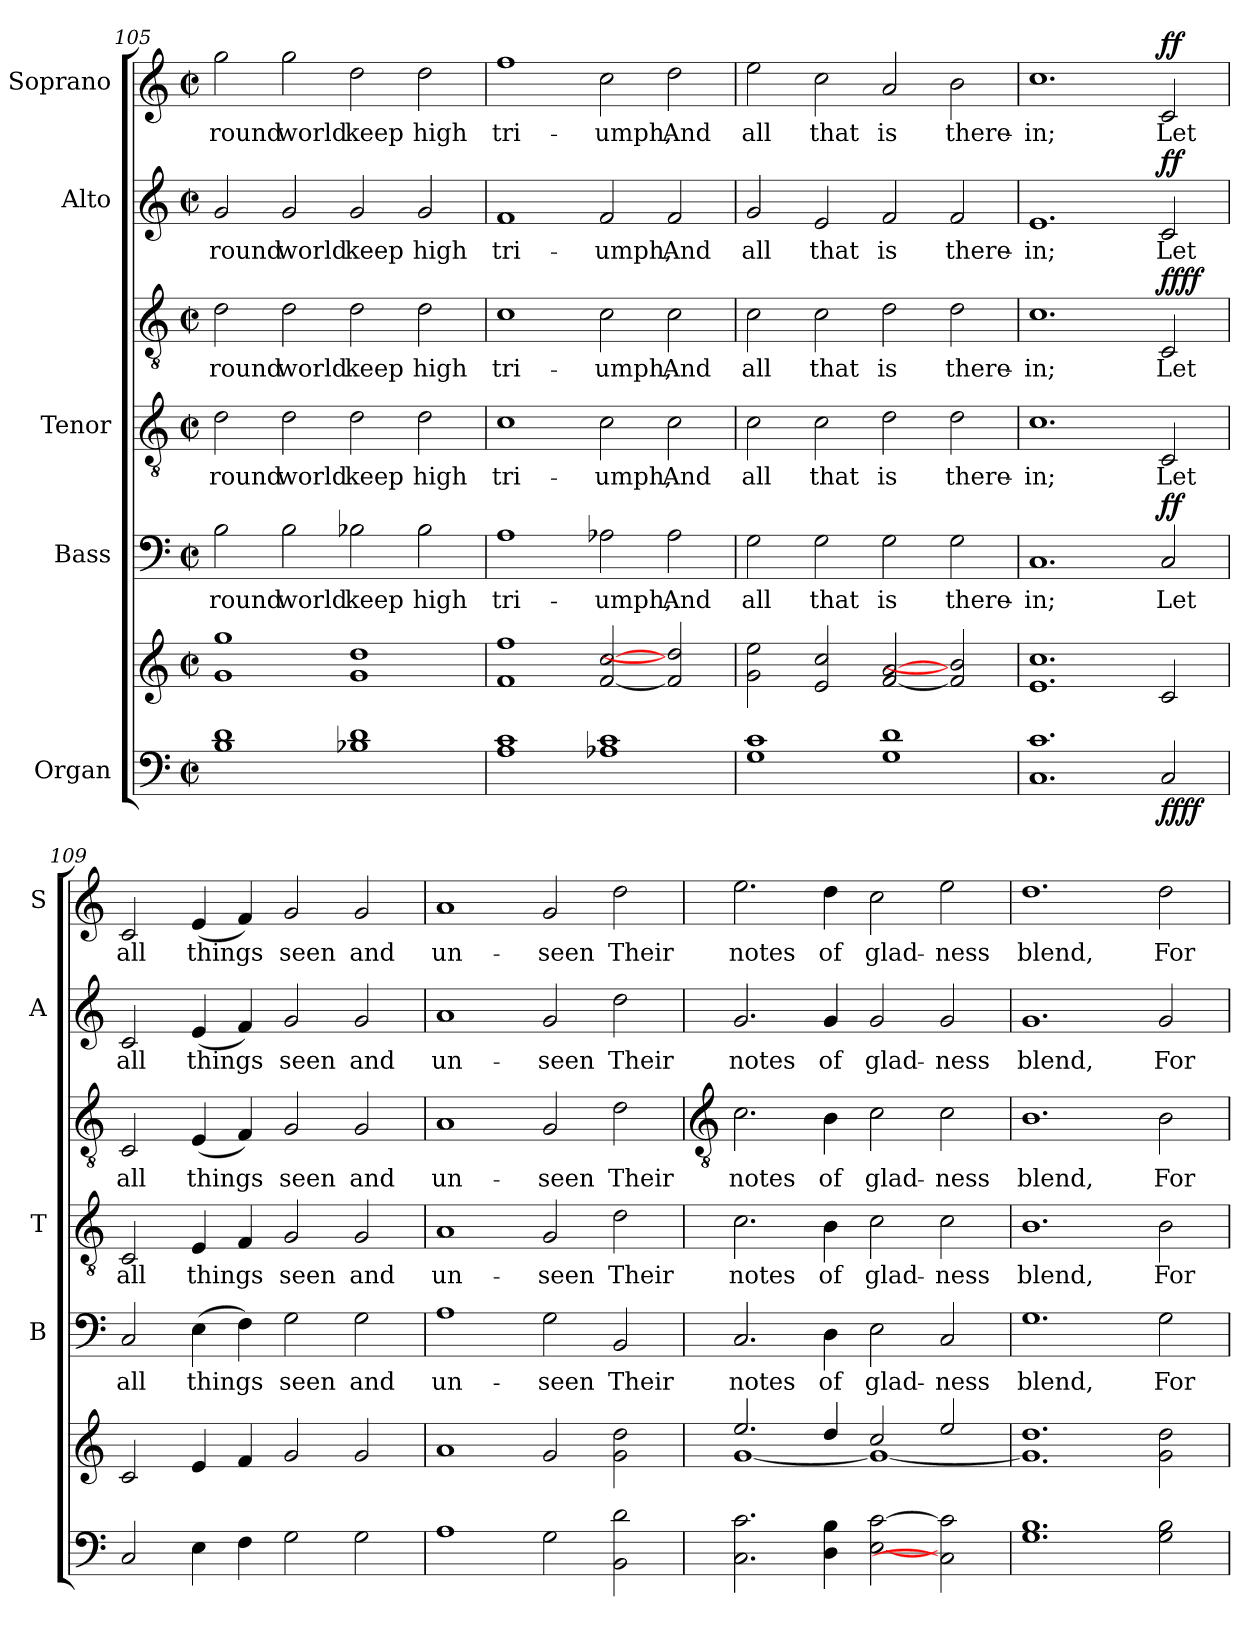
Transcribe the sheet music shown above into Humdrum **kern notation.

**kern	**kern	**dynam	**kern	**text	**dynam	**kern	**text	**kern	**text	**dynam	**kern	**text	**dynam	**kern	**text	**dynam
*part5	*part5	*part5	*part4	*part4	*part4	*part3	*part3	*part3	*part3	*part3	*part2	*part2	*part2	*part1	*part1	*part1
*staff7	*staff6	*staff6/7	*staff5	*staff5	*staff5	*staff4	*staff4	*staff3	*staff3	*staff3/4	*staff2	*staff2	*staff2	*staff1	*staff1	*staff1
*I"Organ	*	*	*I"Bass	*	*	*I"Tenor	*	*	*	*	*I"Alto	*	*	*I"Soprano	*	*
*	*	*	*I'B	*	*	*I'T	*	*	*	*	*I'A	*	*	*I'S	*	*
!!LO:LB:g=z
*clefF4	*clefG2	*	*clefF4	*	*	*clefGv2	*	*clefGv2	*	*	*clefG2	*	*	*clefG2	*	*
*k[]	*k[]	*	*k[]	*	*	*k[]	*	*k[]	*	*	*k[]	*	*	*k[]	*	*
*C:	*C:	*	*C:	*	*	*C:	*	*C:	*	*	*C:	*	*	*C:	*	*
*M4/2	*M4/2	*	*M4/2	*	*	*M4/2	*	*M4/2	*	*	*M4/2	*	*	*M4/2	*	*
*met(c|)	*met(c|)	*	*met(c|)	*	*	*met(c|)	*	*met(c|)	*	*	*met(c|)	*	*	*met(c|)	*	*
=105	=105	=105	=105	=105	=105	=105	=105	=105	=105	=105	=105	=105	=105	=105	=105	=105
!	!	!	!	!LO:LY:b	!	!	!LO:LY:b	!	!LO:LY:b	!	!	!LO:LY:b	!	!	!LO:LY:b	!
1B 1d	1g 1gg	.	2B	round	.	2d	round	2d	round	.	2g	round	.	2gg	round	.
!	!	!	!	!LO:LY:b	!	!	!LO:LY:b	!	!LO:LY:b	!	!	!LO:LY:b	!	!	!LO:LY:b	!
.	.	.	2B	world	.	2d	world	2d	world	.	2g	world	.	2gg	world	.
!	!	!	!	!LO:LY:b	!	!	!LO:LY:b	!	!LO:LY:b	!	!	!LO:LY:b	!	!	!LO:LY:b	!
1B-X 1d	1g 1dd	.	2B-X	keep	.	2d	keep	2d	keep	.	2g	keep	.	2dd	keep	.
!	!	!	!	!LO:LY:b	!	!	!LO:LY:b	!	!LO:LY:b	!	!	!LO:LY:b	!	!	!LO:LY:b	!
.	.	.	2B-	high	.	2d	high	2d	high	.	2g	high	.	2dd	high	.
=106	=106	=106	=106	=106	=106	=106	=106	=106	=106	=106	=106	=106	=106	=106	=106	=106
!	!	!	!	!LO:LY:b	!	!	!LO:LY:b	!	!LO:LY:b	!	!	!LO:LY:b	!	!	!LO:LY:b	!
1A 1c	1f 1ff	.	1A	tri-	.	1c	tri-	1c	tri-	.	1f	tri-	.	1ff	tri-	.
!	!	!	!	!LO:LY:b	!	!	!LO:LY:b	!	!LO:LY:b	!	!	!LO:LY:b	!	!	!LO:LY:b	!
1A-X 1c	[2f [2cc	.	2A-X	-umph,	.	2c	-umph,	2c	-umph,	.	2f	-umph,	.	2cc	-umph,	.
!	!	!	!	!LO:LY:b	!	!	!LO:LY:b	!	!LO:LY:b	!	!	!LO:LY:b	!	!	!LO:LY:b	!
.	2f] 2dd]	.	2A-	And	.	2c	And	2c	And	.	2f	And	.	2dd	And	.
=107	=107	=107	=107	=107	=107	=107	=107	=107	=107	=107	=107	=107	=107	=107	=107	=107
!	!	!	!	!LO:LY:b	!	!	!LO:LY:b	!	!LO:LY:b	!	!	!LO:LY:b	!	!	!LO:LY:b	!
1G 1c	2g 2ee	.	2G	all	.	2c	all	2c	all	.	2g	all	.	2ee	all	.
!	!	!	!	!LO:LY:b	!	!	!LO:LY:b	!	!LO:LY:b	!	!	!LO:LY:b	!	!	!LO:LY:b	!
.	2e 2cc	.	2G	that	.	2c	that	2c	that	.	2e	that	.	2cc	that	.
!	!	!	!	!LO:LY:b	!	!	!LO:LY:b	!	!LO:LY:b	!	!	!LO:LY:b	!	!	!LO:LY:b	!
1G 1d	[2f [2a	.	2G	is	.	2d	is	2d	is	.	2f	is	.	2a	is	.
!	!	!	!	!LO:LY:b	!	!	!LO:LY:b	!	!LO:LY:b	!	!	!LO:LY:b	!	!	!LO:LY:b	!
.	2f] 2b]	.	2G	there-	.	2d	there-	2d	there-	.	2f	there-	.	2b	there-	.
=108	=108	=108	=108	=108	=108	=108	=108	=108	=108	=108	=108	=108	=108	=108	=108	=108
!	!	!	!	!LO:LY:b	!	!	!LO:LY:b	!	!LO:LY:b	!	!	!LO:LY:b	!	!	!LO:LY:b	!
1.C 1.c	1.e 1.cc	.	1.C	-in;	.	1.c	-in;	1.c	-in;	.	1.e	-in;	.	1.cc	-in;	.
!	!	!LO:DY:b=2	!	!LO:LY:b	!	!	!LO:LY:b	!	!LO:LY:b	!	!	!LO:LY:b	!	!	!LO:LY:b	!
!	!	!LO:DY:n=1:b	!	!	!LO:DY:b	!	!	!	!	!LO:DY:b=2	!	!	!	!	!	!
!	!	!	!	!	!	!	!	!	!	!LO:DY:n=1:b	!	!	!LO:DY:b	!	!	!LO:DY:b
2C	2c	ff ff	2C	Let	ff	2C	Let	2C	Let	ff ff	2c	Let	ff	2c	Let	ff
=109	=109	=109	=109	=109	=109	=109	=109	=109	=109	=109	=109	=109	=109	=109	=109	=109
!	!	!	!	!LO:LY:b	!	!	!LO:LY:b	!	!LO:LY:b	!	!	!LO:LY:b	!	!	!LO:LY:b	!
2C	2c	.	2C	all	.	2C	all	2C	all	.	2c	all	.	2c	all	.
!	!	!	!	!LO:LY:b	!	!	!LO:LY:b	!	!LO:LY:b	!	!	!LO:LY:b	!	!	!LO:LY:b	!
4E	4e	.	(>4E	things	.	4E	things	(<4E	things	.	(<4e	things	.	(<4e	things	.
4F	4f	.	4F)	.	.	4F	.	4F)	.	.	4f)	.	.	4f)	.	.
!	!	!	!	!LO:LY:b	!	!	!LO:LY:b	!	!LO:LY:b	!	!	!LO:LY:b	!	!	!LO:LY:b	!
2G	2g	.	2G	seen	.	2G	seen	2G	seen	.	2g	seen	.	2g	seen	.
!	!	!	!	!LO:LY:b	!	!	!LO:LY:b	!	!LO:LY:b	!	!	!LO:LY:b	!	!	!LO:LY:b	!
2G	2g	.	2G	and	.	2G	and	2G	and	.	2g	and	.	2g	and	.
=110	=110	=110	=110	=110	=110	=110	=110	=110	=110	=110	=110	=110	=110	=110	=110	=110
!	!	!	!	!LO:LY:b	!	!	!LO:LY:b	!	!LO:LY:b	!	!	!LO:LY:b	!	!	!LO:LY:b	!
1A	1a	.	1A	un-	.	1A	un-	1A	un-	.	1a	un-	.	1a	un-	.
!	!	!	!	!LO:LY:b	!	!	!LO:LY:b	!	!LO:LY:b	!	!	!LO:LY:b	!	!	!LO:LY:b	!
2G	2g	.	2G	-seen	.	2G	-seen	2G	-seen	.	2g	-seen	.	2g	-seen	.
!	!	!	!	!LO:LY:b	!	!	!LO:LY:b	!	!LO:LY:b	!	!	!LO:LY:b	!	!	!LO:LY:b	!
2BB 2d	2g 2dd	.	2BB	Their	.	2d	Their	2d	Their	.	2dd	Their	.	2dd	Their	.
!!LO:LB:g=z
=111	=111	=111	=111	=111	=111	=111	=111	=111	=111	=111	=111	=111	=111	=111	=111	=111
*	*	*	*	*	*	*	*	*clefGv2	*	*	*	*	*	*	*	*
*	*^	*	*	*	*	*	*	*	*	*	*	*	*	*	*	*
!	!	!	!	!	!LO:LY:b	!	!	!LO:LY:b	!	!LO:LY:b	!	!	!LO:LY:b	!	!	!LO:LY:b	!
2.C 2.c	2.ee/	[1g\	.	2.C	notes	.	2.c	notes	2.c	notes	.	2.g	notes	.	2.ee	notes	.
!	!	!	!	!	!LO:LY:b	!	!	!LO:LY:b	!	!LO:LY:b	!	!	!LO:LY:b	!	!	!LO:LY:b	!
4D 4B	4dd/	.	.	4D	of	.	4B	of	4B	of	.	4g	of	.	4dd	of	.
!	!	!	!	!	!LO:LY:b	!	!	!LO:LY:b	!	!LO:LY:b	!	!	!LO:LY:b	!	!	!LO:LY:b	!
[2E [2c	2cc/	1g\_	.	2E	glad-	.	2c	glad-	2c	glad-	.	2g	glad-	.	2cc	glad-	.
!	!	!	!	!	!LO:LY:b	!	!	!LO:LY:b	!	!LO:LY:b	!	!	!LO:LY:b	!	!	!LO:LY:b	!
2C] 2c]	2ee/	.	.	2C	-ness	.	2c	-ness	2c	-ness	.	2g	-ness	.	2ee	-ness	.
=112	=112	=112	=112	=112	=112	=112	=112	=112	=112	=112	=112	=112	=112	=112	=112	=112	=112
!	!	!	!	!	!LO:LY:b	!	!	!LO:LY:b	!	!LO:LY:b	!	!	!LO:LY:b	!	!	!LO:LY:b	!
1.G 1.B	1.dd	1.g\]	.	1.G	blend,	.	1.B	blend,	1.B	blend,	.	1.g	blend,	.	1.dd	blend,	.
!	!	!	!	!	!LO:LY:b	!	!	!LO:LY:b	!	!LO:LY:b	!	!	!LO:LY:b	!	!	!LO:LY:b	!
2G 2B	2g 2dd	2ryy	.	2G	For	.	2B	For	2B	For	.	2g	For	.	2dd	For	.
*	*v	*v	*	*	*	*	*	*	*	*	*	*	*	*	*	*	*
=	=	=	=	=	=	=	=	=	=	=	=	=	=	=	=	=
*-	*-	*-	*-	*-	*-	*-	*-	*-	*-	*-	*-	*-	*-	*-	*-	*-
